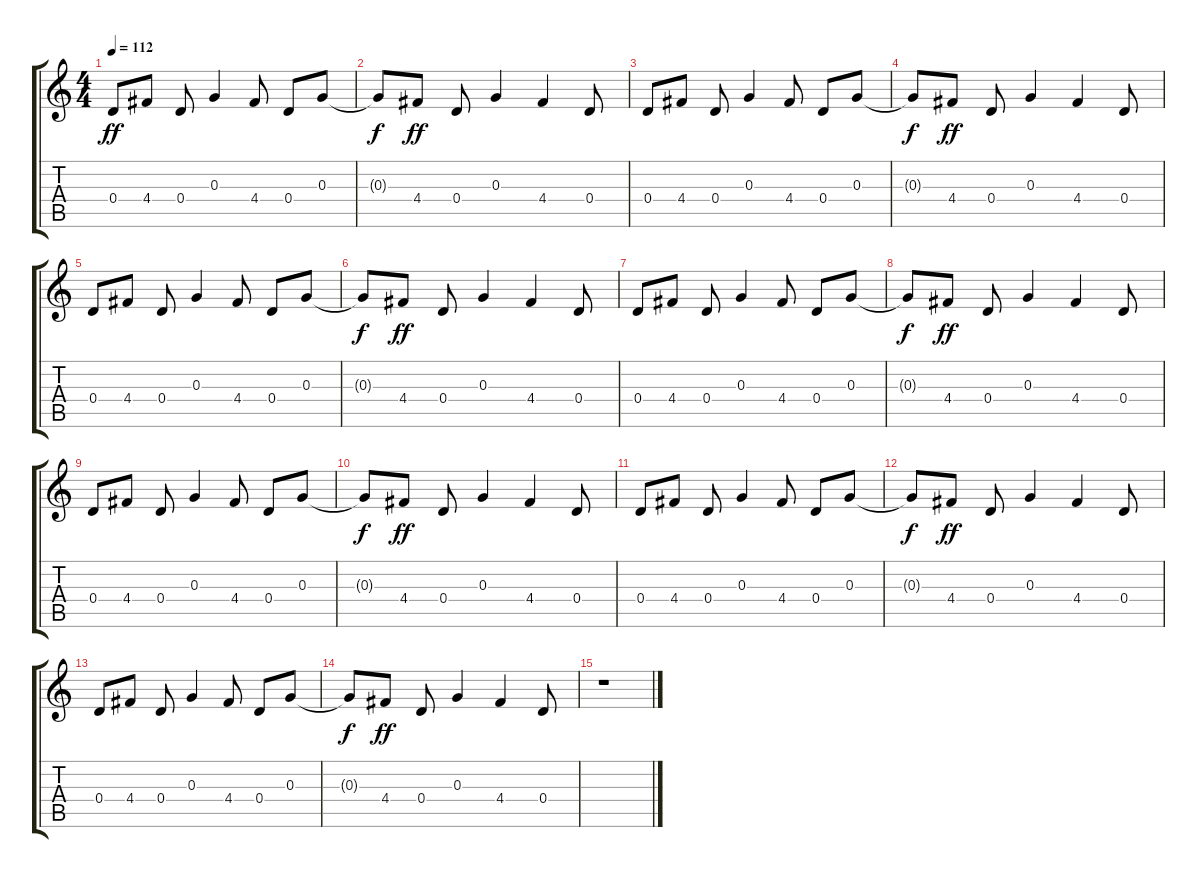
\track "" {instrument overdrivenguitar}
\staff {score tabs}
\tuning (E4 B3 G3 D3 A2 E2) {hide}
\ts (4 4)
\tempo 112
\clef g2
\ks c
0.4.8{dy ff} 4.4.8 0.4.8 0.3.4 4.4.8 0.4.8 0.3.8 |
0.3{t}.8{dy f} 4.4.8{dy ff} 0.4.8 0.3.4 4.4.4 0.4.8 |
0.4.8 4.4.8 0.4.8 0.3.4 4.4.8 0.4.8 0.3.8 |
0.3{t}.8{dy f} 4.4.8{dy ff} 0.4.8 0.3.4 4.4.4 0.4.8 |
0.4.8 4.4.8 0.4.8 0.3.4 4.4.8 0.4.8 0.3.8 |
0.3{t}.8{dy f} 4.4.8{dy ff} 0.4.8 0.3.4 4.4.4 0.4.8 |
0.4.8 4.4.8 0.4.8 0.3.4 4.4.8 0.4.8 0.3.8 |
0.3{t}.8{dy f} 4.4.8{dy ff} 0.4.8 0.3.4 4.4.4 0.4.8 |
0.4.8 4.4.8 0.4.8 0.3.4 4.4.8 0.4.8 0.3.8 |
0.3{t}.8{dy f} 4.4.8{dy ff} 0.4.8 0.3.4 4.4.4 0.4.8 |
0.4.8 4.4.8 0.4.8 0.3.4 4.4.8 0.4.8 0.3.8 |
0.3{t}.8{dy f} 4.4.8{dy ff} 0.4.8 0.3.4 4.4.4 0.4.8 |
0.4.8 4.4.8 0.4.8 0.3.4 4.4.8 0.4.8 0.3.8 |
0.3{t}.8{dy f} 4.4.8{dy ff} 0.4.8 0.3.4 4.4.4 0.4.8 |
r.1
